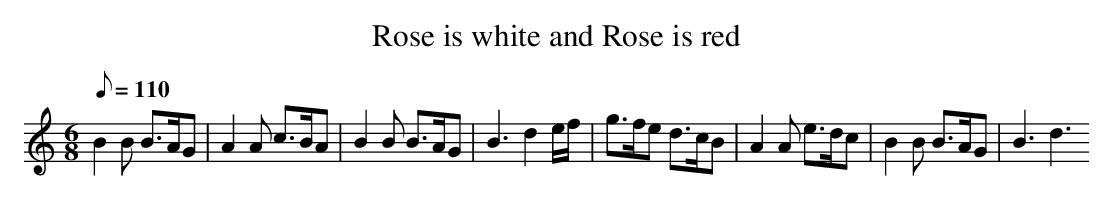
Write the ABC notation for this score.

X:1
T:Rose is white and Rose is red
L:1/8
M:6/8
Q:110
K:G mixolydian
B2B B>AG|A2A c>BA|B2B B>AG|B3 d2e/2f/2|g>fe d>cB|A2A e>dc|B2B B>AG|B3 d3
||
